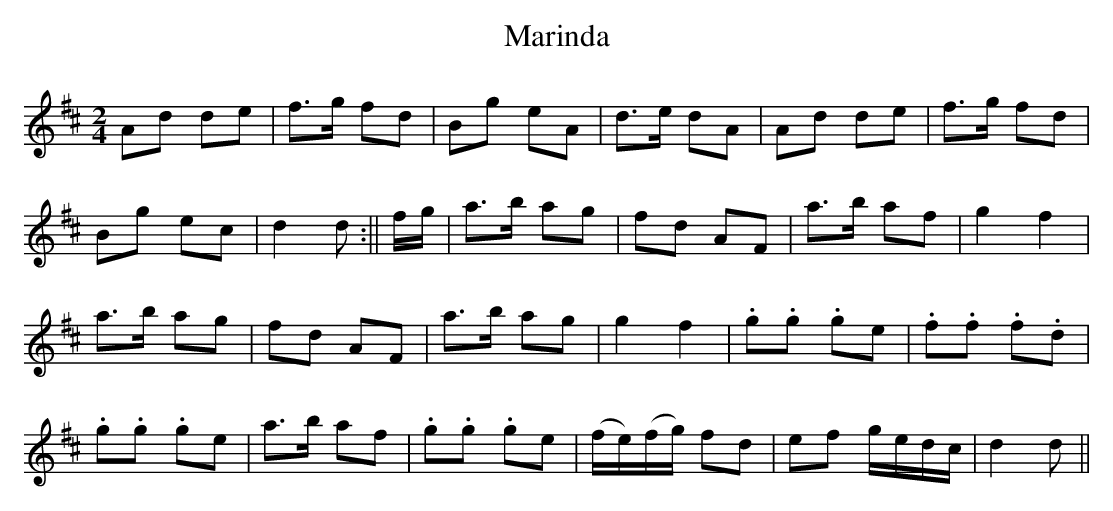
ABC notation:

X:1
T:Marinda
M:2/4
L:1/8
K:D
Ad de | f>g fd | Bg eA | d>e dA | Ad de | f>g fd |
Bg ec | d2d :||f/g/ | a>b ag | fd AF | a>b af | g2f2 |
a>b ag | fd AF | a>b ag | g2f2 | .g.g .ge | .f.f .f.d |
.g.g .ge | a>b af | .g.g .ge | (f/e/)(f/g/) fd | ef g/e/d/c/ | d2d ||
